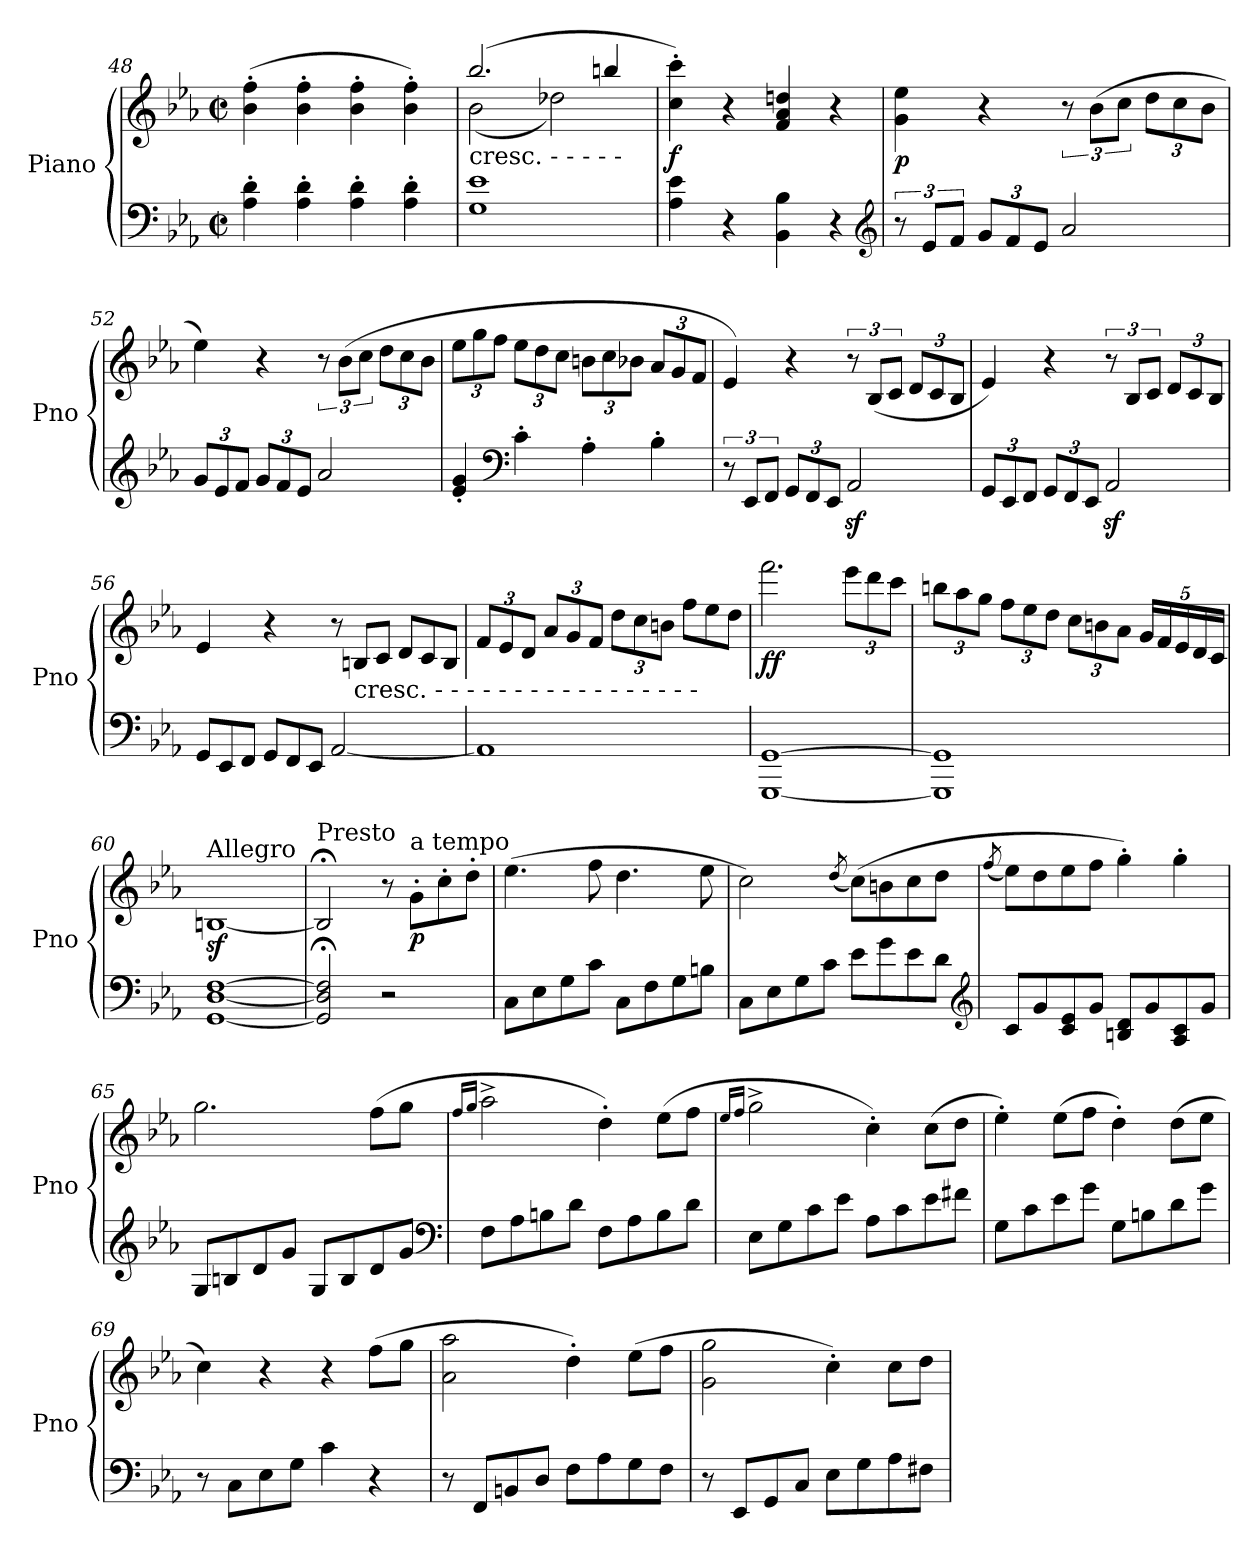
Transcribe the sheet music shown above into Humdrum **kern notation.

**kern	**kern	**dynam
*part1	*part1	*part1
*staff2	*staff1	*staff1/2
*I"Piano	*	*
*I'Pno	*	*
*clefF4	*clefG2	*
*k[b-e-a-]	*k[b-e-a-]	*
*E-:	*E-:	*
*M2/2	*M2/2	*
*met(c|)	*met(c|)	*
=48	=48	=48
4A-\' 4d\'	(4b-\' 4ff\'	.
4A-\' 4d\'	4b-\' 4ff\'	.
4A-\' 4d\'	4b-\' 4ff\'	.
4A-\' 4d\'	4b-\' 4ff\')	.
=49	=49	=49
*	*^	*
!	!LO:TX:b:t=cresc.  -  -  -  -  -	!	!
1G 1e-	(2.bb-/	(2b-\	.
.	.	2dd-X\)	.
.	4bbn/	.	.
*	*v	*v	*
=50	=50	=50
!	!	!LO:DY:b
4A-\ 4e-\	4cc\' 4ccc\')	f
4r	4r	.
4BB-\ 4B-\	4f/ 4a-/ 4ddn/	.
4r	4r	.
*clefG2	*	*
=51	=51	=51
!	!	!LO:DY:b
12r	4g\ 4ee-\	p
12e-/L	.	.
12f/J	.	.
*Xbrackettup	*	*
12g/L	4r	.
12f/	.	.
12e-/J	.	.
2a-/	12r	.
.	(12b-\L	.
.	12cc\J	.
*	*Xbrackettup	*
.	12dd\L	.
.	12cc\	.
.	12b-\J	.
!!LO:LB:g=z
=52	=52	=52
12g/L	4ee-\)	.
12e-/	.	.
12f/J	.	.
12g/L	4r	.
12f/	.	.
12e-/J	.	.
*	*brackettup	*
2a-/	12r	.
.	(12b-\L	.
.	12cc\J	.
*	*Xbrackettup	*
.	12dd\L	.
.	12cc\	.
.	12b-\J	.
=53	=53	=53
4e-/' 4g/'	12ee-\L	.
.	12gg\	.
.	12ff\J	.
*clefF4	*	*
4c'\	12ee-\L	.
.	12dd\	.
.	12cc\J	.
4A-'\	12bn\L	.
.	12cc\	.
.	12b-X\J	.
4B-'\	12a-/L	.
.	12g/	.
.	12f/J	.
=54	=54	=54
*brackettup	*	*
12r	4e-/)	.
12EE-/L	.	.
12FF/J	.	.
*Xbrackettup	*	*
12GG/L	4r	.
12FF/	.	.
12EE-/J	.	.
*	*brackettup	*
2AA-z</	12r	.
.	(12B-/L	.
.	12c/J	.
*	*Xbrackettup	*
.	12d/L	.
.	12c/	.
.	12B-/J	.
!!LO:LB:g=z
=55	=55	=55
12GG/L	4e-/)	.
12EE-/	.	.
12FF/J	.	.
12GG/L	4r	.
12FF/	.	.
12EE-/J	.	.
*	*brackettup	*
2AA-z</	12r	.
.	12B-/L	.
.	12c/J	.
*	*Xbrackettup	*
.	12d/L	.
.	12c/	.
.	12B-/J	.
=56	=56	=56
*Xtuplet	*	*
12GG/L	4e-/	.
12EE-/	.	.
12FF/J	.	.
12GG/L	4r	.
12FF/	.	.
12EE-/J	.	.
*	*Xtuplet	*
[2AA-/	12r	.
!	!LO:TX:b:t=cresc.  -  -  -  -  -  -  -  -  -  -  -  -  -  -  -  -  -	!
.	12Bn/L	.
.	12c/J	.
.	12d/L	.
.	12c/	.
.	12B/J	.
=57	=57	=57
*	*tuplet	*
1AA-]	12f/L	.
.	12e-/	.
.	12d/J	.
.	12a-/L	.
.	12g/	.
.	12f/J	.
.	12dd\L	.
.	12cc\	.
.	12bn\J	.
*	*Xtuplet	*
.	12ff\L	.
.	12ee-\	.
.	12dd\J	.
!!LO:LB:g=z
=58	=58	=58
!	!	!LO:DY:b
[1GGG [1GG	2.fff\	ff
*	*tuplet	*
.	12eee-\L	.
.	12ddd\	.
.	12ccc\J	.
=59	=59	=59
1GGG] 1GG]	12bbn\L	.
.	12aa-\	.
.	12gg\J	.
.	12ff\L	.
.	12ee-\	.
.	12dd\J	.
.	12cc\L	.
.	12bn\	.
.	12a-\J	.
.	20g/LL	.
.	20f/	.
.	20e-/	.
.	20d/	.
.	20c/JJ	.
=60	=60	=60
!	!LO:TX:a:t=Allegro	!
[1GG [1D [1F	[1Bnz<	.
=61	=61	=61
!	!LO:TX:a:t=Presto	!
2GG/]; 2D/]; 2F/];	2B;</]	.
2r	8r	.
!	!LO:TX:a:t=a tempo	!
!	!	!LO:DY:b
.	8g'\L	p
.	8cc'\	.
.	8dd'\J	.
=62	=62	=62
8C\L	(4.ee-\	.
8E-\	.	.
8G\	.	.
8c\J	8ff\	.
8C\L	4.dd\	.
8F\	.	.
8G\	.	.
8Bn\J	8ee-\	.
!!LO:PB:g=z
=63	=63	=63
8C\L	2cc\)	.
8E-\	.	.
8G\	.	.
8c\J	.	.
.	(8qdd/	.
8e-\L	(8cc\L)	.
8g\	8bn\	.
8e-\	8cc\	.
8d\J	8dd\J	.
*clefG2	*	*
=64	=64	=64
.	(8qff/	.
8c/L	8ee-\L)	.
8g/	8dd\	.
8c/ 8e-/	8ee-\	.
8g/J	8ff\J	.
8Bn/ 8d/L	4gg'\)	.
8g/	.	.
8A-/ 8c/	4gg'\	.
8g/J	.	.
=65	=65	=65
8G/L	2.gg\	.
8Bn/	.	.
8d/	.	.
8g/J	.	.
8G/L	.	.
8B/	.	.
8d/	(8ff\L	.
8g/J	8gg\J	.
*clefF4	*	*
=66	=66	=66
.	16qff/LL	.
.	16qgg/JJ	.
8F\L	2aa-^\	.
8A-\	.	.
8Bn\	.	.
8d\J	.	.
8F\L	4dd'\)	.
8A-\	.	.
8B\	(8ee-\L	.
8d\J	8ff\J	.
!!LO:LB:g=z
=67	=67	=67
.	16qee-/LL	.
.	16qff/JJ	.
8E-\L	2gg^\	.
8G\	.	.
8c\	.	.
8e-\J	.	.
8A-\L	4cc'\)	.
8c\	.	.
8e-\	(8cc\L	.
8f#X\J	8dd\J	.
=68	=68	=68
8G\L	4ee-'\)	.
8c\	.	.
8e-\	(8ee-\L	.
8g\J	8ff\J	.
8G\L	4dd'\)	.
8Bn\	.	.
8d\	(8dd\L	.
8g\J	8ee-\J	.
=69	=69	=69
8r	4cc\)	.
8C\L	.	.
8E-\	4r	.
8G\J	.	.
4c\	4r	.
4r	(8ff\L	.
.	8gg\J	.
=70	=70	=70
8r	2a-\ 2aa-\	.
8FF/L	.	.
8BBn/	.	.
8D/J	.	.
8F\L	4dd'\)	.
8A-\	.	.
8G\	(8ee-\L	.
8F\J	8ff\J	.
!!LO:LB:g=z
=71	=71	=71
8r	2g\ 2gg\	.
8EE-/L	.	.
8GG/	.	.
8C/J	.	.
8E-\L	4cc'\)	.
8G\	.	.
8A-\	8cc\L	.
8F#X\J	8dd\J	.
=	=	=
*-	*-	*-
